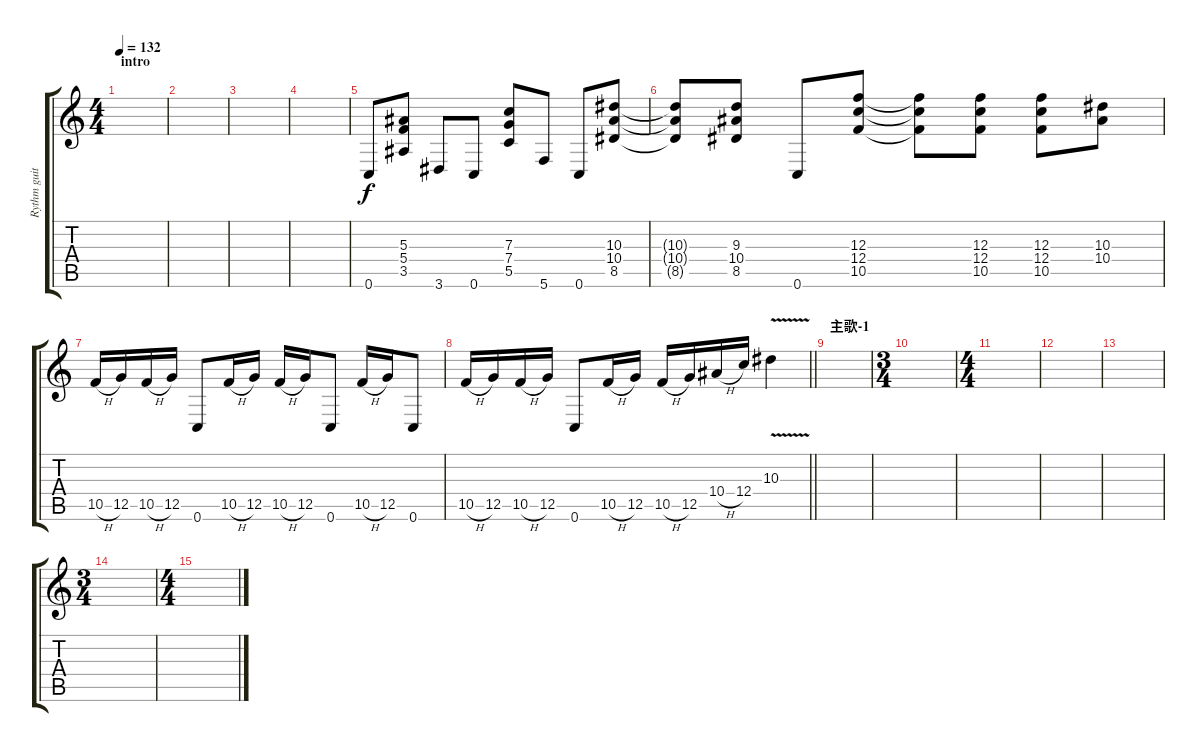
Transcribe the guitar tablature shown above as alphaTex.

\track ("Rythm guitar" "Rythm guit") {instrument overdrivenguitar}
\staff {score tabs}
\tuning (D4 A3 F3 C3 G2 C2) {hide}
\ts (4 4)
\section ("" "intro")
\tempo 132
\clef g2
\ks c
|
|
|
|
0.6.8 (5.3 5.4 3.5).8 3.6.8 0.6.8 (7.3 7.4 5.5).8 5.6.8 0.6.8 (10.3 10.4 8.5).8 |
(10.3{t} 10.4{t} 8.5{t}).8 (9.3 10.4 8.5).8 0.6.8 (12.3 12.4 10.5).8 (12.3{t} 12.4{t} 10.5{t}).8 (12.3 12.4 10.5).8 (12.3 12.4 10.5).8 (10.3 10.4).8 |
10.5{h}.16 12.5.16 10.5{h}.16 12.5.16 0.6.8 10.5{h}.16 12.5.16 10.5{h}.16 12.5.16 0.6.8 10.5{h}.16 12.5.16 0.6.8 |
\barLineRight lightlight
10.5{h}.16 12.5.16 10.5{h}.16 12.5.16 0.6.8 10.5{h}.16 12.5.16 10.5{h}.16 12.5.16 10.4{h}.16 12.4.16 10.3{v}.4 |
\section ("" "主歌-1")
|
\ts (3 4)
|
\ts (4 4)
|
|
|
\ts (3 4)
|
\ts (4 4)
